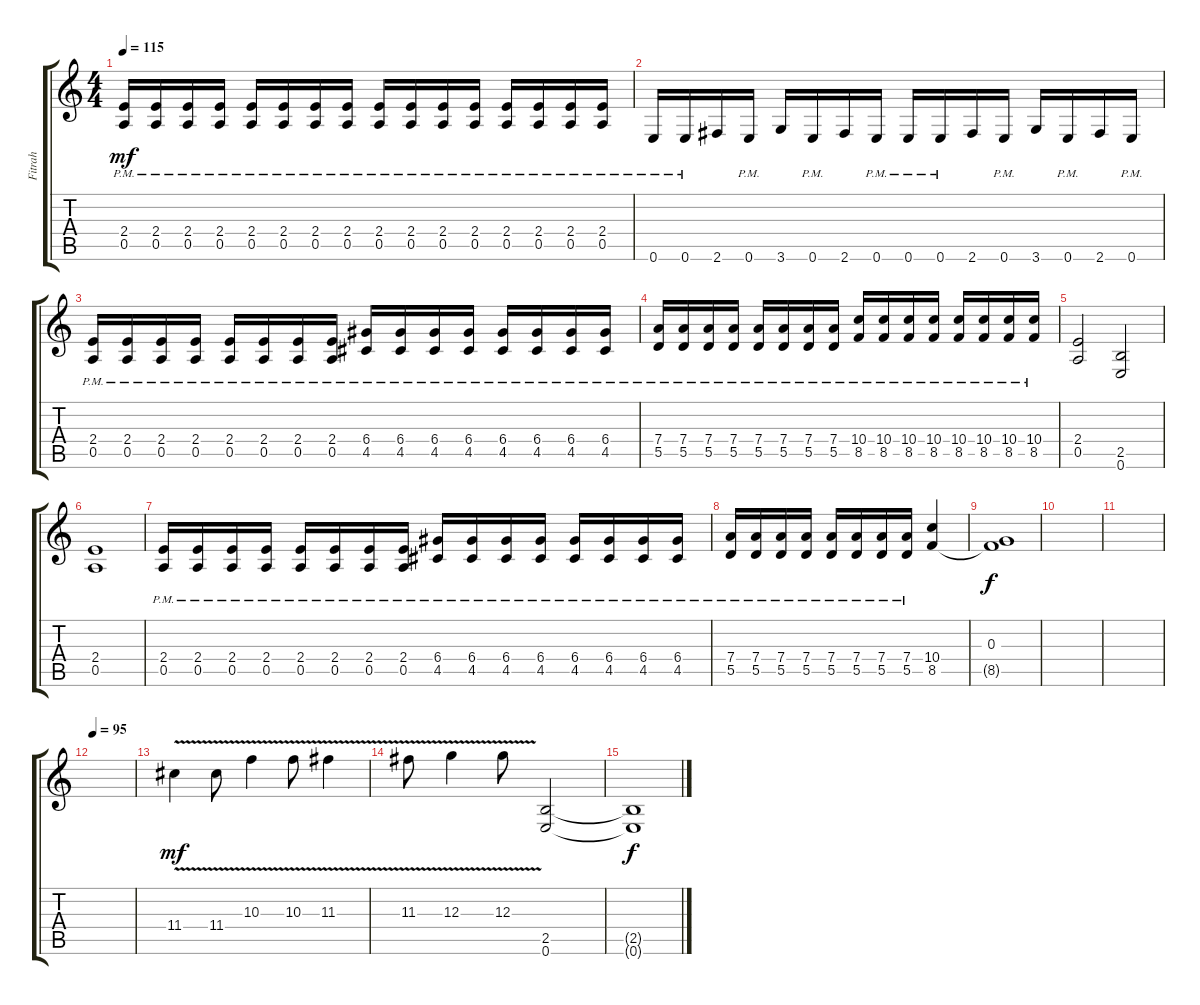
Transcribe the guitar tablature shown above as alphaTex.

\track ("Fitrah" "Fitrah") {instrument distortionguitar}
\staff {score tabs}
\tuning (E4 B3 G3 D3 A2 E2) {hide}
\ts (4 4)
\tempo 115
\clef g2
\ks c
(2.4{pm} 0.5{pm}).16{dy mf} (2.4{pm} 0.5{pm}).16 (2.4{pm} 0.5{pm}).16 (2.4{pm} 0.5{pm}).16 (2.4{pm} 0.5{pm}).16 (2.4{pm} 0.5{pm}).16 (2.4{pm} 0.5{pm}).16 (2.4{pm} 0.5{pm}).16 (2.4{pm} 0.5{pm}).16 (2.4{pm} 0.5{pm}).16 (2.4{pm} 0.5{pm}).16 (2.4{pm} 0.5{pm}).16 (2.4{pm} 0.5{pm}).16 (2.4{pm} 0.5{pm}).16 (2.4{pm} 0.5{pm}).16 (2.4{pm} 0.5{pm}).16 |
0.6{pm}.16 0.6{pm}.16 2.6.16 0.6{pm}.16 3.6.16 0.6{pm}.16 2.6.16 0.6{pm}.16 0.6{pm}.16 0.6{pm}.16 2.6.16 0.6{pm}.16 3.6.16 0.6{pm}.16 2.6.16 0.6{pm}.16 |
(2.4{pm} 0.5{pm}).16 (2.4{pm} 0.5{pm}).16 (2.4{pm} 0.5{pm}).16 (2.4{pm} 0.5{pm}).16 (2.4{pm} 0.5{pm}).16 (2.4{pm} 0.5{pm}).16 (2.4{pm} 0.5{pm}).16 (2.4{pm} 0.5{pm}).16 (6.4{pm} 4.5{pm}).16 (6.4{pm} 4.5{pm}).16 (6.4{pm} 4.5{pm}).16 (6.4{pm} 4.5{pm}).16 (6.4{pm} 4.5{pm}).16 (6.4{pm} 4.5{pm}).16 (6.4{pm} 4.5{pm}).16 (6.4{pm} 4.5{pm}).16 |
(7.4{pm} 5.5{pm}).16 (7.4{pm} 5.5{pm}).16 (7.4{pm} 5.5{pm}).16 (7.4{pm} 5.5{pm}).16 (7.4{pm} 5.5{pm}).16 (7.4{pm} 5.5{pm}).16 (7.4{pm} 5.5{pm}).16 (7.4{pm} 5.5{pm}).16 (10.4{pm} 8.5{pm}).16 (10.4{pm} 8.5{pm}).16 (10.4{pm} 8.5{pm}).16 (10.4{pm} 8.5{pm}).16 (10.4{pm} 8.5{pm}).16 (10.4{pm} 8.5{pm}).16 (10.4{pm} 8.5{pm}).16 (10.4{pm} 8.5{pm}).16 |
(2.4 0.5).2 (2.5 0.6).2 |
(2.4 0.5).1 |
(2.4{pm} 0.5{pm}).16 (2.4{pm} 0.5{pm}).16 (2.4{pm} 0.5{pm}).16 (2.4{pm} 0.5{pm}).16 (2.4{pm} 0.5{pm}).16 (2.4{pm} 0.5{pm}).16 (2.4{pm} 0.5{pm}).16 (2.4{pm} 0.5{pm}).16 (6.4{pm} 4.5{pm}).16 (6.4{pm} 4.5{pm}).16 (6.4{pm} 4.5{pm}).16 (6.4{pm} 4.5{pm}).16 (6.4{pm} 4.5{pm}).16 (6.4{pm} 4.5{pm}).16 (6.4{pm} 4.5{pm}).16 (6.4{pm} 4.5{pm}).16 |
(7.4{pm} 5.5{pm}).16 (7.4{pm} 5.5{pm}).16 (7.4{pm} 5.5{pm}).16 (7.4{pm} 5.5{pm}).16 (7.4{pm} 5.5{pm}).16 (7.4{pm} 5.5{pm}).16 (7.4{pm} 5.5{pm}).16 (7.4{pm} 5.5{pm}).16 (10.4 8.5).4 |
(0.3 8.5{t}).1{dy f} |
|
|
\tempo 95
|
11.4{v}.4{dy mf} 11.4{v}.8 10.3{v}.4 10.3{v}.8 11.3{v}.4 |
11.3{v}.8 12.3{v}.4 12.3{v}.8 (2.5 0.6).2 |
(2.5{t} 0.6{t}).1{dy f}
